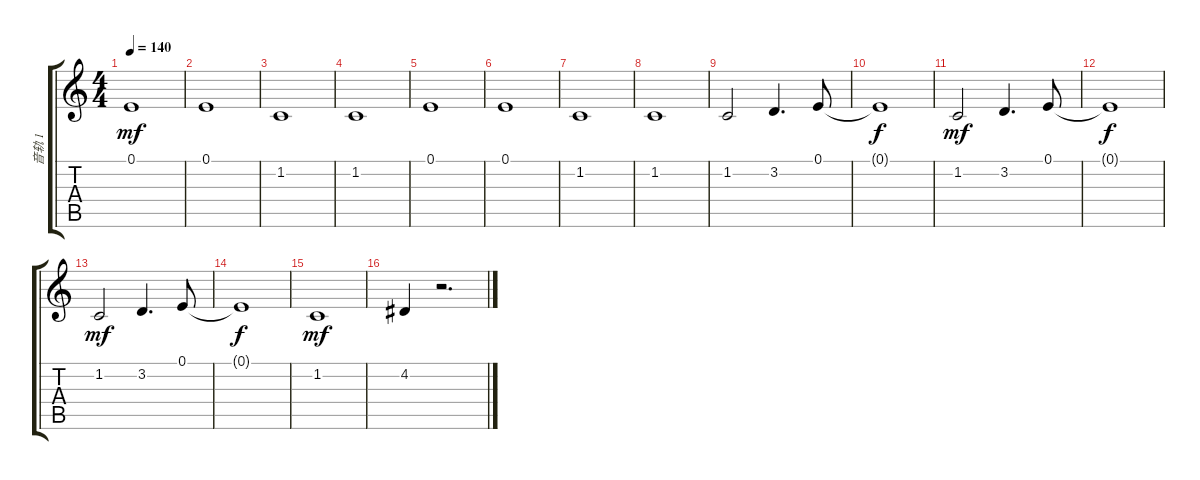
\track ("音轨 1" "音轨 1") {instrument pad3polysynth}
\staff {score tabs}
\tuning (E4 B3 G3 D3 A2 E2) {hide}
\ts (4 4)
\tempo 140
\clef g2
\ks c
0.1.1{dy mf instrument pad3polysynth} |
0.1.1 |
1.2.1 |
1.2.1 |
0.1.1 |
0.1.1 |
1.2.1 |
1.2.1 |
1.2.2 3.2.4{d} 0.1.8 |
0.1{t}.1{dy f} |
1.2.2{dy mf} 3.2.4{d} 0.1.8 |
0.1{t}.1{dy f} |
1.2.2{dy mf} 3.2.4{d} 0.1.8 |
0.1{t}.1{dy f} |
1.2.1{dy mf} |
4.2.4 r.2{d}
